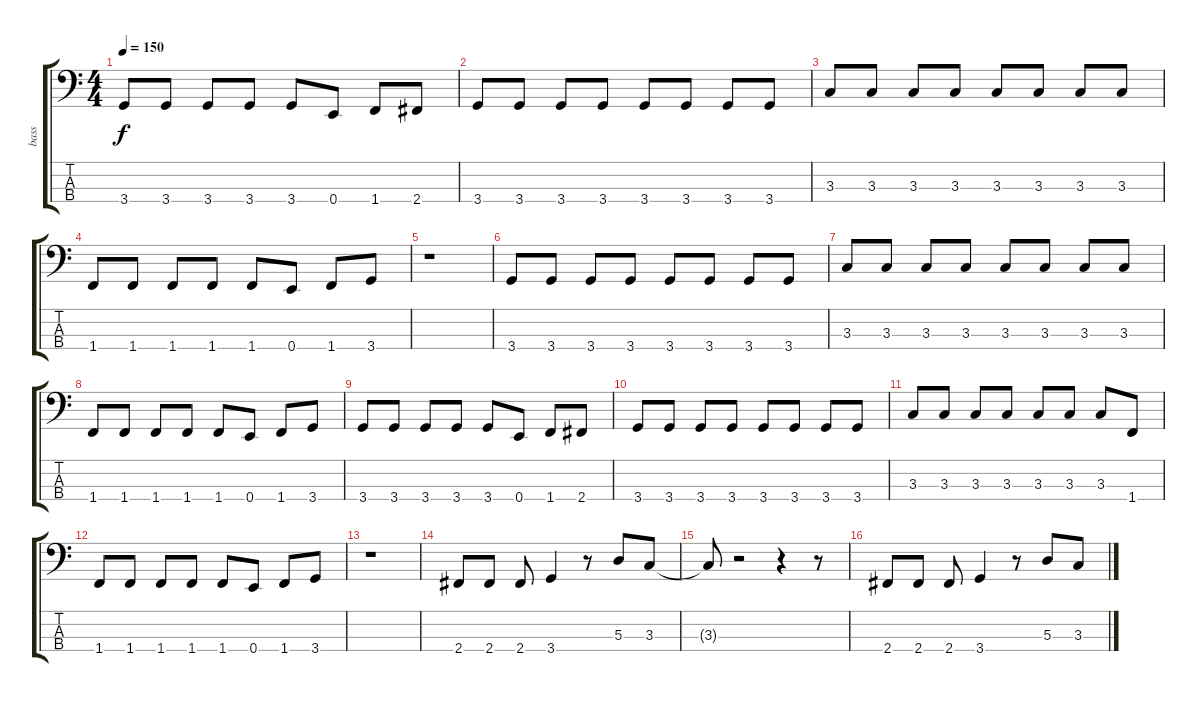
\track ("bass" "bass") {instrument electricbasspick}
\staff {score tabs}
\tuning (G2 D2 A1 E1) {hide}
\ts (4 4)
\tempo 150
\clef f4
\ks c
3.4.8{dy f} 3.4.8 3.4.8 3.4.8 3.4.8 0.4.8 1.4.8 2.4.8 |
3.4.8 3.4.8 3.4.8 3.4.8 3.4.8 3.4.8 3.4.8 3.4.8 |
3.3.8 3.3.8 3.3.8 3.3.8 3.3.8 3.3.8 3.3.8 3.3.8 |
1.4.8 1.4.8 1.4.8 1.4.8 1.4.8 0.4.8 1.4.8 3.4.8 |
r.1 |
3.4.8 3.4.8 3.4.8 3.4.8 3.4.8 3.4.8 3.4.8 3.4.8 |
3.3.8 3.3.8 3.3.8 3.3.8 3.3.8 3.3.8 3.3.8 3.3.8 |
1.4.8 1.4.8 1.4.8 1.4.8 1.4.8 0.4.8 1.4.8 3.4.8 |
3.4.8 3.4.8 3.4.8 3.4.8 3.4.8 0.4.8 1.4.8 2.4.8 |
3.4.8 3.4.8 3.4.8 3.4.8 3.4.8 3.4.8 3.4.8 3.4.8 |
3.3.8 3.3.8 3.3.8 3.3.8 3.3.8 3.3.8 3.3.8 1.4.8 |
1.4.8 1.4.8 1.4.8 1.4.8 1.4.8 0.4.8 1.4.8 3.4.8 |
r.1 |
2.4.8 2.4.8 2.4.8 3.4.4 r.8 5.3.8 3.3.8 |
3.3{t}.8 r.2 r.4 r.8 |
2.4.8 2.4.8 2.4.8 3.4.4 r.8 5.3.8 3.3.8
